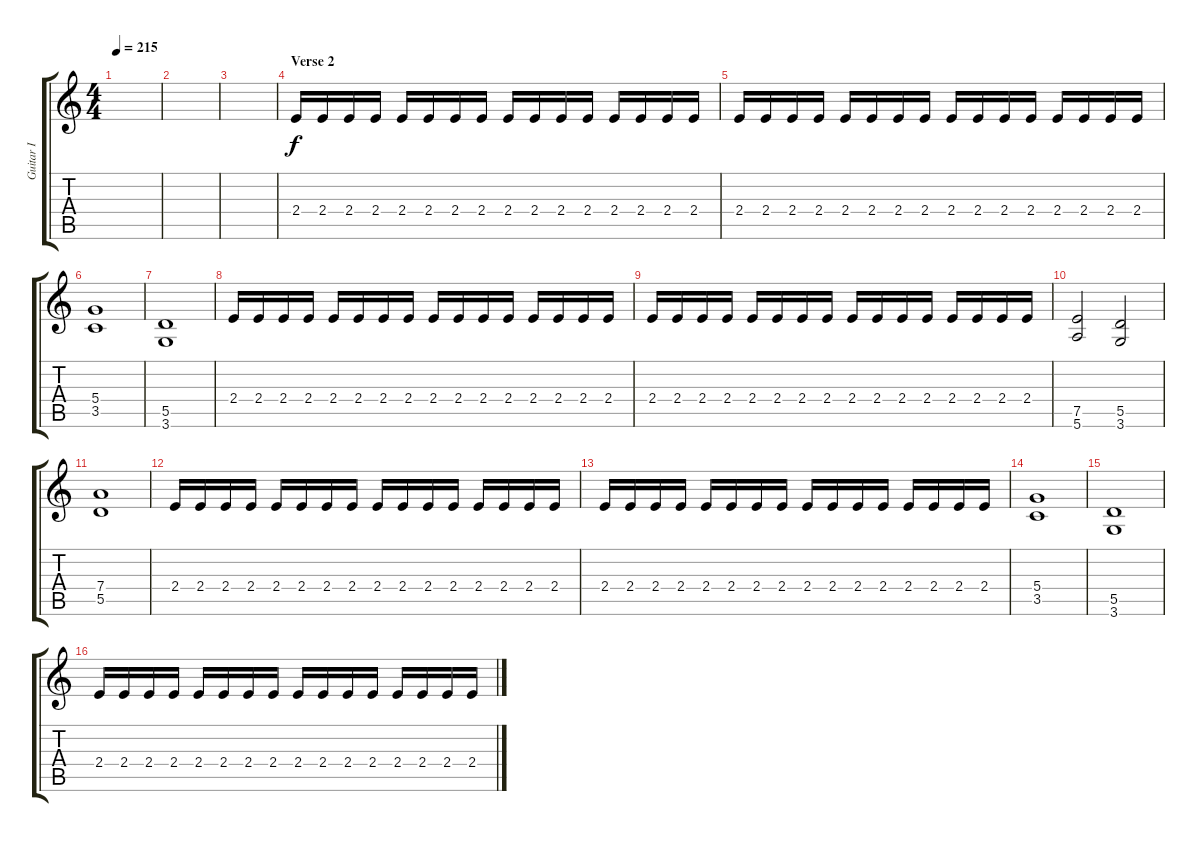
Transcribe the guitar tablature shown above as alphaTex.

\track ("Guitar I" "Guitar I") {instrument distortionguitar}
\staff {score tabs}
\tuning (E4 B3 G3 D3 A2 E2) {hide}
\ts (4 4)
\tempo 215
\clef g2
\ks c
|
|
|
\section ("" "Verse 2")
2.4.16 2.4.16 2.4.16 2.4.16 2.4.16 2.4.16 2.4.16 2.4.16 2.4.16 2.4.16 2.4.16 2.4.16 2.4.16 2.4.16 2.4.16 2.4.16 |
2.4.16 2.4.16 2.4.16 2.4.16 2.4.16 2.4.16 2.4.16 2.4.16 2.4.16 2.4.16 2.4.16 2.4.16 2.4.16 2.4.16 2.4.16 2.4.16 |
(5.4 3.5).1 |
(5.5 3.6).1 |
2.4.16 2.4.16 2.4.16 2.4.16 2.4.16 2.4.16 2.4.16 2.4.16 2.4.16 2.4.16 2.4.16 2.4.16 2.4.16 2.4.16 2.4.16 2.4.16 |
2.4.16 2.4.16 2.4.16 2.4.16 2.4.16 2.4.16 2.4.16 2.4.16 2.4.16 2.4.16 2.4.16 2.4.16 2.4.16 2.4.16 2.4.16 2.4.16 |
(7.5 5.6).2 (5.5 3.6).2 |
(7.4 5.5).1 |
2.4.16 2.4.16 2.4.16 2.4.16 2.4.16 2.4.16 2.4.16 2.4.16 2.4.16 2.4.16 2.4.16 2.4.16 2.4.16 2.4.16 2.4.16 2.4.16 |
2.4.16 2.4.16 2.4.16 2.4.16 2.4.16 2.4.16 2.4.16 2.4.16 2.4.16 2.4.16 2.4.16 2.4.16 2.4.16 2.4.16 2.4.16 2.4.16 |
(5.4 3.5).1 |
(5.5 3.6).1 |
2.4.16 2.4.16 2.4.16 2.4.16 2.4.16 2.4.16 2.4.16 2.4.16 2.4.16 2.4.16 2.4.16 2.4.16 2.4.16 2.4.16 2.4.16 2.4.16
